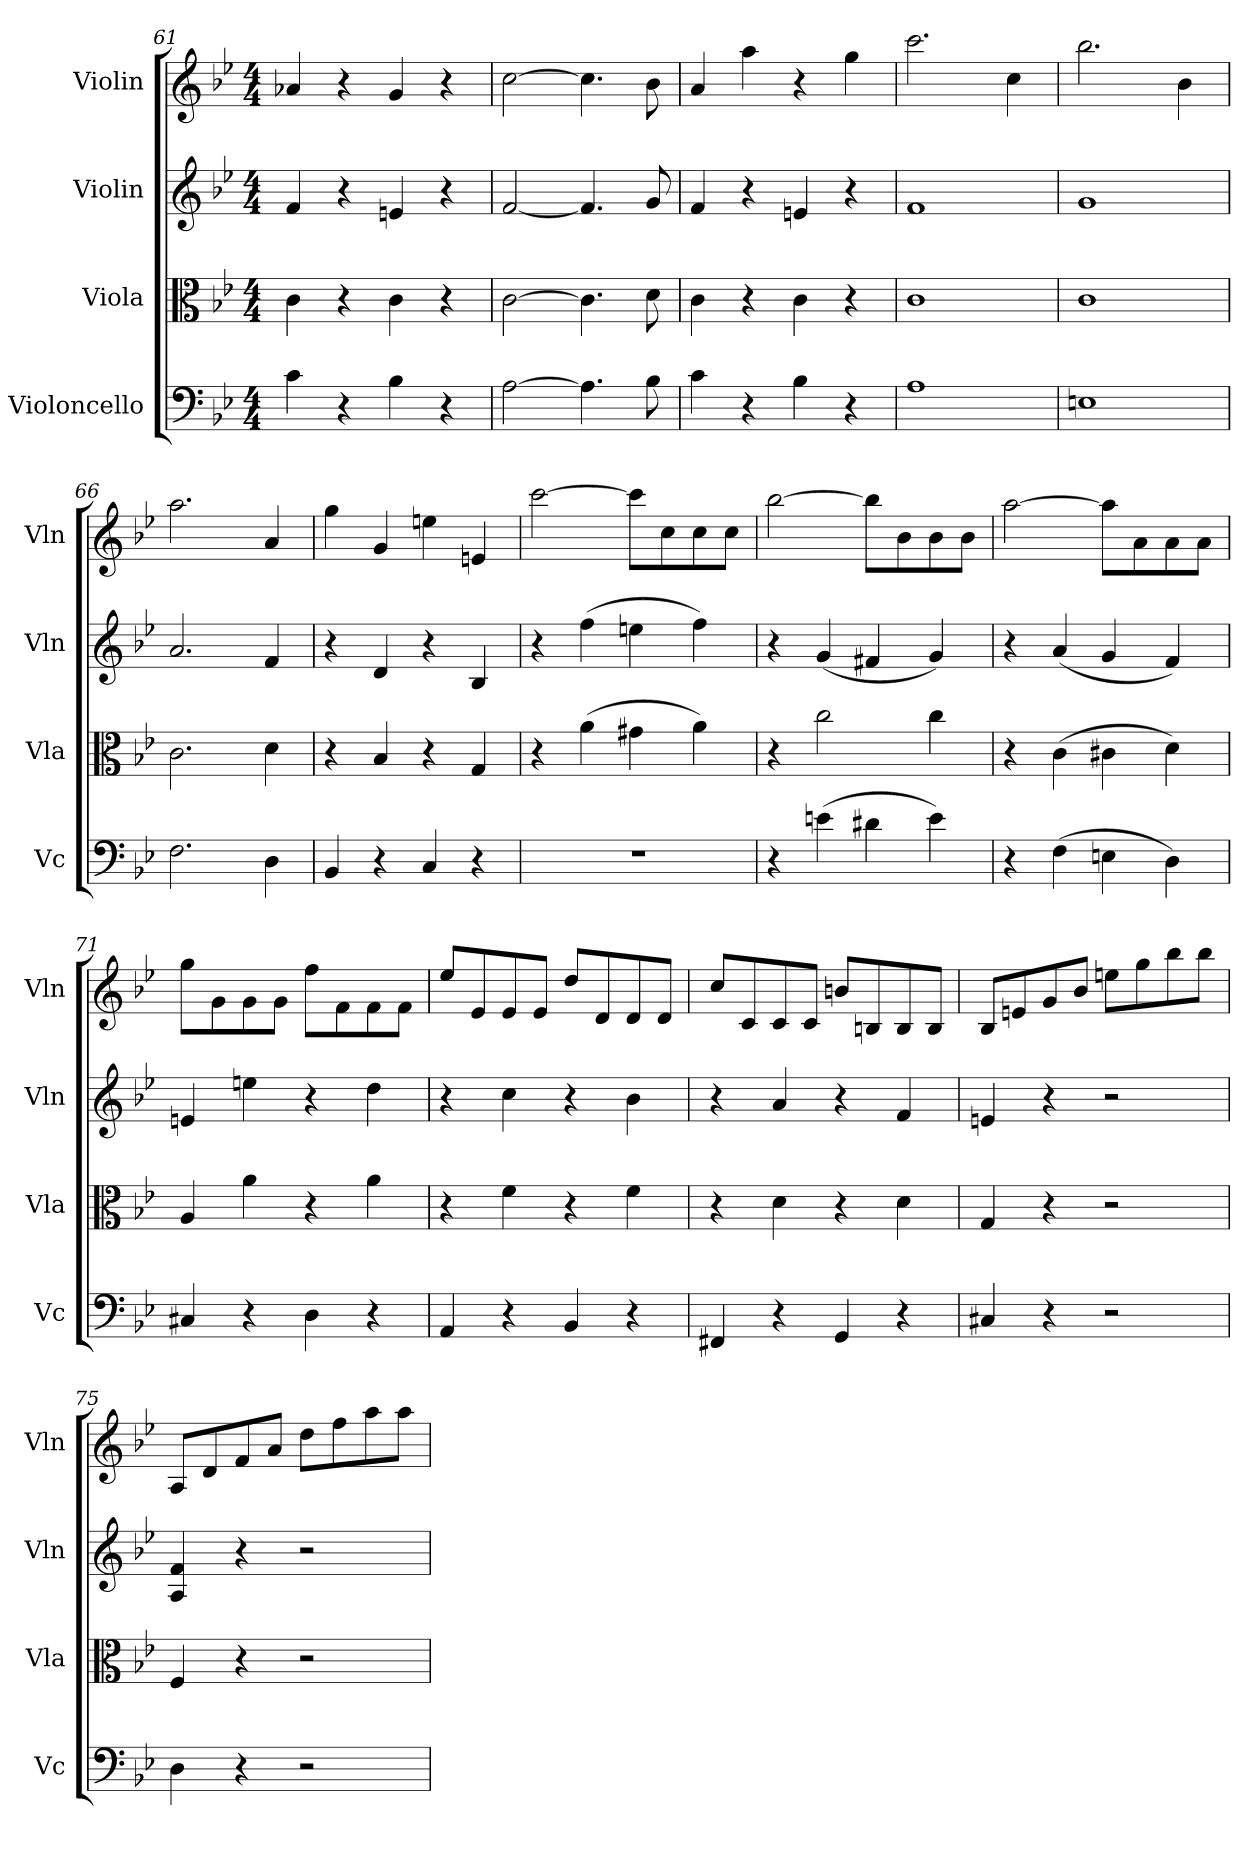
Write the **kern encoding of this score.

**kern	**kern	**kern	**kern
*part4	*part3	*part2	*part1
*staff4	*staff3	*staff2	*staff1
*I"Violoncello	*I"Viola	*I"Violin	*I"Violin
*I'Vc	*I'Vla	*I'Vln	*I'Vln
*clefF4	*clefC3	*clefG2	*clefG2
*k[b-e-]	*k[b-e-]	*k[b-e-]	*k[b-e-]
*B-:	*B-:	*B-:	*B-:
*M4/4	*M4/4	*M4/4	*M4/4
=61	=61	=61	=61
4c\	4c\	4f/	4a-X/
4r	4r	4r	4r
4B-\	4c\	4en/	4g/
4r	4r	4r	4r
=62	=62	=62	=62
[2A\	[2c\	[2f/	[2cc\
4.A\]	4.c\]	4.f/]	4.cc\]
8B-\	8d\	8g/	8b-\
=63	=63	=63	=63
4c\	4c\	4f/	4a/
4r	4r	4r	4aa\
4B-\	4c\	4en/	4r
4r	4r	4r	4gg\
=64	=64	=64	=64
1A	1c	1f	2.ccc\
.	.	.	4cc\
=65	=65	=65	=65
1En	1c	1g	2.bb-\
.	.	.	4b-\
=66	=66	=66	=66
2.F\	2.c\	2.a/	2.aa\
4D\	4d\	4f/	4a/
=67	=67	=67	=67
4BB-/	4r	4r	4gg\
4r	4B-/	4d/	4g/
4C/	4r	4r	4een\
4r	4G/	4B-/	4en/
=68	=68	=68	=68
1r	4r	4r	[2ccc\
.	(4a\	(4ff\	.
.	4g#X\	4een\	8ccc\L]
.	.	.	8cc\
.	4a\)	4ff\)	8cc\
.	.	.	8cc\J
=69	=69	=69	=69
4r	4r	4r	[2bb-\
(4en\	2cc\	(4g/	.
4d#X\	.	4f#X/	8bb-\L]
.	.	.	8b-\
4e\)	4cc\	4g/)	8b-\
.	.	.	8b-\J
=70	=70	=70	=70
4r	4r	4r	[2aa\
(4F\	(4c\	(4a/	.
4En\	4c#X\	4g/	8aa\L]
.	.	.	8a\
4D\)	4d\)	4f/)	8a\
.	.	.	8a\J
=71	=71	=71	=71
4C#X/	4A/	4en/	8gg\L
.	.	.	8g\
4r	4a\	4een\	8g\
.	.	.	8g\J
4D\	4r	4r	8ff\L
.	.	.	8f\
4r	4a\	4dd\	8f\
.	.	.	8f\J
=72	=72	=72	=72
4AA/	4r	4r	8ee-/L
.	.	.	8e-/
4r	4f\	4cc\	8e-/
.	.	.	8e-/J
4BB-/	4r	4r	8dd/L
.	.	.	8d/
4r	4f\	4b-\	8d/
.	.	.	8d/J
=73	=73	=73	=73
4FF#X/	4r	4r	8cc/L
.	.	.	8c/
4r	4d\	4a/	8c/
.	.	.	8c/J
4GG/	4r	4r	8bn/L
.	.	.	8Bn/
4r	4d\	4f/	8B/
.	.	.	8B/J
=74	=74	=74	=74
4C#X/	4G/	4en/	8B-/L
.	.	.	8en/
4r	4r	4r	8g/
.	.	.	8b-/J
2r	2r	2r	8een\L
.	.	.	8gg\
.	.	.	8bb-\
.	.	.	8bb-\J
=75	=75	=75	=75
4D\	4F/	4A/ 4f/	8A/L
.	.	.	8d/
4r	4r	4r	8f/
.	.	.	8a/J
2r	2r	2r	8dd\L
.	.	.	8ff\
.	.	.	8aa\
.	.	.	8aa\J
=	=	=	=
*-	*-	*-	*-
